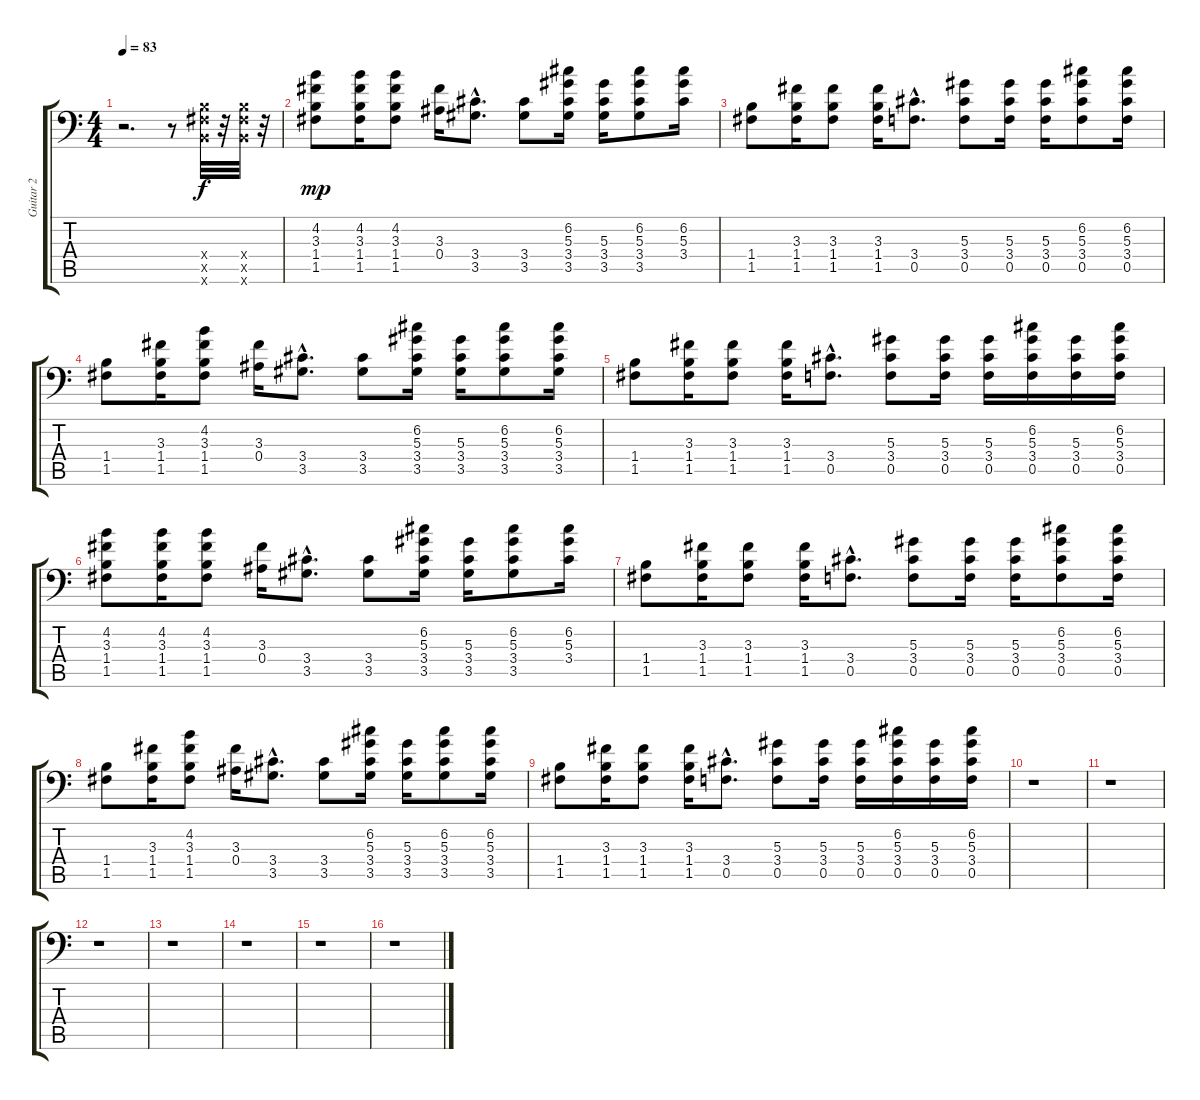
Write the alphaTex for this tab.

\track ("Guitar 2" "Guitar 2") {instrument electricguitarjazz}
\staff {score tabs}
\tuning (C4 G3 Eb3 Bb2 F2 Bb1) {hide}
\ts (4 4)
\tempo 83
\clef f4
\ks c
r.2{d dy f} r.8 (1.4{x} 1.5{x} 1.6{x}).32 r.32 (1.4{x} 1.5{x} 1.6{x}).32 r.32 |
(4.2 3.3 1.4 1.5).8{dy mp} (4.2 3.3 1.4 1.5).16 (4.2 3.3 1.4 1.5).8 (3.3 0.4).16 (3.4{hac} 3.5{hac}).8{d} (3.4 3.5).8 (6.2 5.3 3.4 3.5).16 (5.3 3.4 3.5).16 (6.2 5.3 3.4 3.5).8 (6.2 5.3 3.4).16 |
(1.4 1.5).8 (3.3 1.4 1.5).16 (3.3 1.4 1.5).8 (3.3 1.4 1.5).16 (3.4{hac} 0.5{hac}).8{d} (5.3 3.4 0.5).8 (5.3 3.4 0.5).16 (5.3 3.4 0.5).16 (6.2 5.3 3.4 0.5).8 (6.2 5.3 3.4 0.5).16 |
(1.4 1.5).8 (3.3 1.4 1.5).16 (4.2 3.3 1.4 1.5).8 (3.3 0.4).16 (3.4{hac} 3.5{hac}).8{d} (3.4 3.5).8 (6.2 5.3 3.4 3.5).16 (5.3 3.4 3.5).16 (6.2 5.3 3.4 3.5).8 (6.2 5.3 3.4 3.5).16 |
(1.4 1.5).8 (3.3 1.4 1.5).16 (3.3 1.4 1.5).8 (3.3 1.4 1.5).16 (3.4{hac} 0.5{hac}).8{d} (5.3 3.4 0.5).8 (5.3 3.4 0.5).16 (5.3 3.4 0.5).16 (6.2 5.3 3.4 0.5).16 (5.3 3.4 0.5).16 (6.2 5.3 3.4 0.5).16 |
(4.2 3.3 1.4 1.5).8 (4.2 3.3 1.4 1.5).16 (4.2 3.3 1.4 1.5).8 (3.3 0.4).16 (3.4{hac} 3.5{hac}).8{d} (3.4 3.5).8 (6.2 5.3 3.4 3.5).16 (5.3 3.4 3.5).16 (6.2 5.3 3.4 3.5).8 (6.2 5.3 3.4).16 |
(1.4 1.5).8 (3.3 1.4 1.5).16 (3.3 1.4 1.5).8 (3.3 1.4 1.5).16 (3.4{hac} 0.5{hac}).8{d} (5.3 3.4 0.5).8 (5.3 3.4 0.5).16 (5.3 3.4 0.5).16 (6.2 5.3 3.4 0.5).8 (6.2 5.3 3.4 0.5).16 |
(1.4 1.5).8 (3.3 1.4 1.5).16 (4.2 3.3 1.4 1.5).8 (3.3 0.4).16 (3.4{hac} 3.5{hac}).8{d} (3.4 3.5).8 (6.2 5.3 3.4 3.5).16 (5.3 3.4 3.5).16 (6.2 5.3 3.4 3.5).8 (6.2 5.3 3.4 3.5).16 |
(1.4 1.5).8 (3.3 1.4 1.5).16 (3.3 1.4 1.5).8 (3.3 1.4 1.5).16 (3.4{hac} 0.5{hac}).8{d} (5.3 3.4 0.5).8 (5.3 3.4 0.5).16 (5.3 3.4 0.5).16 (6.2 5.3 3.4 0.5).16 (5.3 3.4 0.5).16 (6.2 5.3 3.4 0.5).16 |
r.1 |
r.1 |
r.1 |
r.1 |
r.1 |
r.1 |
r.1
